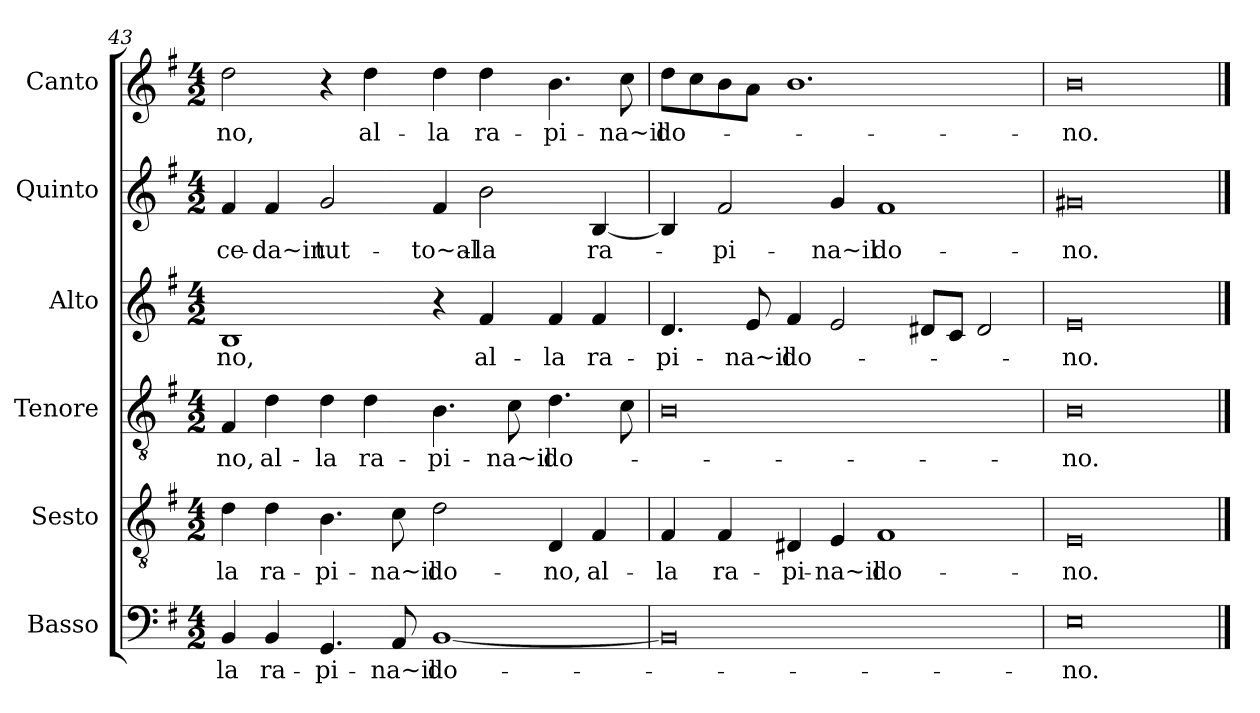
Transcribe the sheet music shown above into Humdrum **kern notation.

**kern	**text	**kern	**text	**kern	**text	**kern	**text	**kern	**text	**kern	**text
*part6	*part6	*part5	*part5	*part4	*part4	*part3	*part3	*part2	*part2	*part1	*part1
*staff6	*staff6	*staff5	*staff5	*staff4	*staff4	*staff3	*staff3	*staff2	*staff2	*staff1	*staff1
*I"Basso	*	*I"Sesto	*	*I"Tenore	*	*I"Alto	*	*I"Quinto	*	*I"Canto	*
*I'B	*	*	*	*I'T	*	*I'A	*	*	*	*I'C	*
!!LO:PB:g=z
*clefF4	*	*clefGv2	*	*clefGv2	*	*clefG2	*	*clefG2	*	*clefG2	*
*k[f#]	*	*k[f#]	*	*k[f#]	*	*k[f#]	*	*k[f#]	*	*k[f#]	*
*G:	*	*G:	*	*G:	*	*G:	*	*G:	*	*G:	*
*M4/2	*	*M4/2	*	*M4/2	*	*M4/2	*	*M4/2	*	*M4/2	*
=43	=43	=43	=43	=43	=43	=43	=43	=43	=43	=43	=43
!	!LO:LY:b	!	!LO:LY:b	!	!LO:LY:b	!	!LO:LY:b	!	!LO:LY:b	!	!LO:LY:b
4BB/	-la	4d\	-la	4F#/	-no,	1B	-no,	4f#/	ce-	2dd\	-no,
!	!LO:LY:b	!	!LO:LY:b	!	!LO:LY:b	!	!	!	!LO:LY:b	!	!
4BB/	ra-	4d\	ra-	4d\	al-	.	.	4f#/	-da~in	.	.
!	!LO:LY:b	!	!LO:LY:b	!	!LO:LY:b	!	!	!	!LO:LY:b	!	!
4.GG/	-pi-	4.B\	-pi-	4d\	-la	.	.	2g/	tut-	4r	.
!	!	!	!	!	!LO:LY:b	!	!	!	!	!	!LO:LY:b
.	.	.	.	4d\	ra-	.	.	.	.	4dd\	al-
!	!LO:LY:b	!	!LO:LY:b	!	!	!	!	!	!	!	!
8AA/	-na~il	8c\	-na~il	.	.	.	.	.	.	.	.
!	!LO:LY:b	!	!LO:LY:b	!	!LO:LY:b	!	!	!	!LO:LY:b	!	!LO:LY:b
[1BB	do-	2d\	do-	4.B\	-pi-	4r	.	4f#/	-to~al-	4dd\	-la
!	!	!	!	!	!	!	!LO:LY:b	!	!LO:LY:b	!	!LO:LY:b
.	.	.	.	.	.	4f#/	al-	2b\	-la	4dd\	ra-
!	!	!	!	!	!LO:LY:b	!	!	!	!	!	!
.	.	.	.	8c\	-na~il	.	.	.	.	.	.
!	!	!	!LO:LY:b	!	!LO:LY:b	!	!LO:LY:b	!	!	!	!LO:LY:b
.	.	4D/	-no,	4.d\	do-	4f#/	-la	.	.	4.b\	-pi-
!	!	!	!LO:LY:b	!	!	!	!LO:LY:b	!	!LO:LY:b	!	!
.	.	4F#/	al-	.	.	4f#/	ra-	[4B/	ra-	.	.
!	!	!	!	!	!	!	!	!	!	!	!LO:LY:b
.	.	.	.	8c\	.	.	.	.	.	8cc\	-na~il
=44	=44	=44	=44	=44	=44	=44	=44	=44	=44	=44	=44
!	!	!	!LO:LY:b	!	!	!	!LO:LY:b	!	!	!	!LO:LY:b
0BB]	.	4F#/	-la	0B	.	4.d/	-pi-	4B/]	.	8dd\L	do-
.	.	.	.	.	.	.	.	.	.	8cc\	.
!	!	!	!LO:LY:b	!	!	!	!	!	!LO:LY:b	!	!
.	.	4F#/	ra-	.	.	.	.	2f#/	-pi-	8b\	.
!	!	!	!	!	!	!	!LO:LY:b	!	!	!	!
.	.	.	.	.	.	8e/	-na~il	.	.	8a\J	.
!	!	!	!LO:LY:b	!	!	!	!LO:LY:b	!	!	!	!
.	.	4D#X/	-pi-	.	.	4f#/	do-	.	.	1.b	.
!	!	!	!LO:LY:b	!	!	!	!	!	!LO:LY:b	!	!
.	.	4E/	-na~il	.	.	2e/	.	4g/	-na~il	.	.
!	!	!	!LO:LY:b	!	!	!	!	!	!LO:LY:b	!	!
.	.	1F#	do-	.	.	.	.	1f#	do-	.	.
.	.	.	.	.	.	8d#X/L	.	.	.	.	.
.	.	.	.	.	.	8c/J	.	.	.	.	.
.	.	.	.	.	.	2d#/	.	.	.	.	.
=45	=45	=45	=45	=45	=45	=45	=45	=45	=45	=45	=45
!	!LO:LY:b	!	!LO:LY:b	!	!LO:LY:b	!	!LO:LY:b	!	!LO:LY:b	!	!LO:LY:b
0E	-no.	0E	-no.	0B	-no.	0e	-no.	0g#X	-no.	0b	-no.
==	==	==	==	==	==	==	==	==	==	==	==
*-	*-	*-	*-	*-	*-	*-	*-	*-	*-	*-	*-
